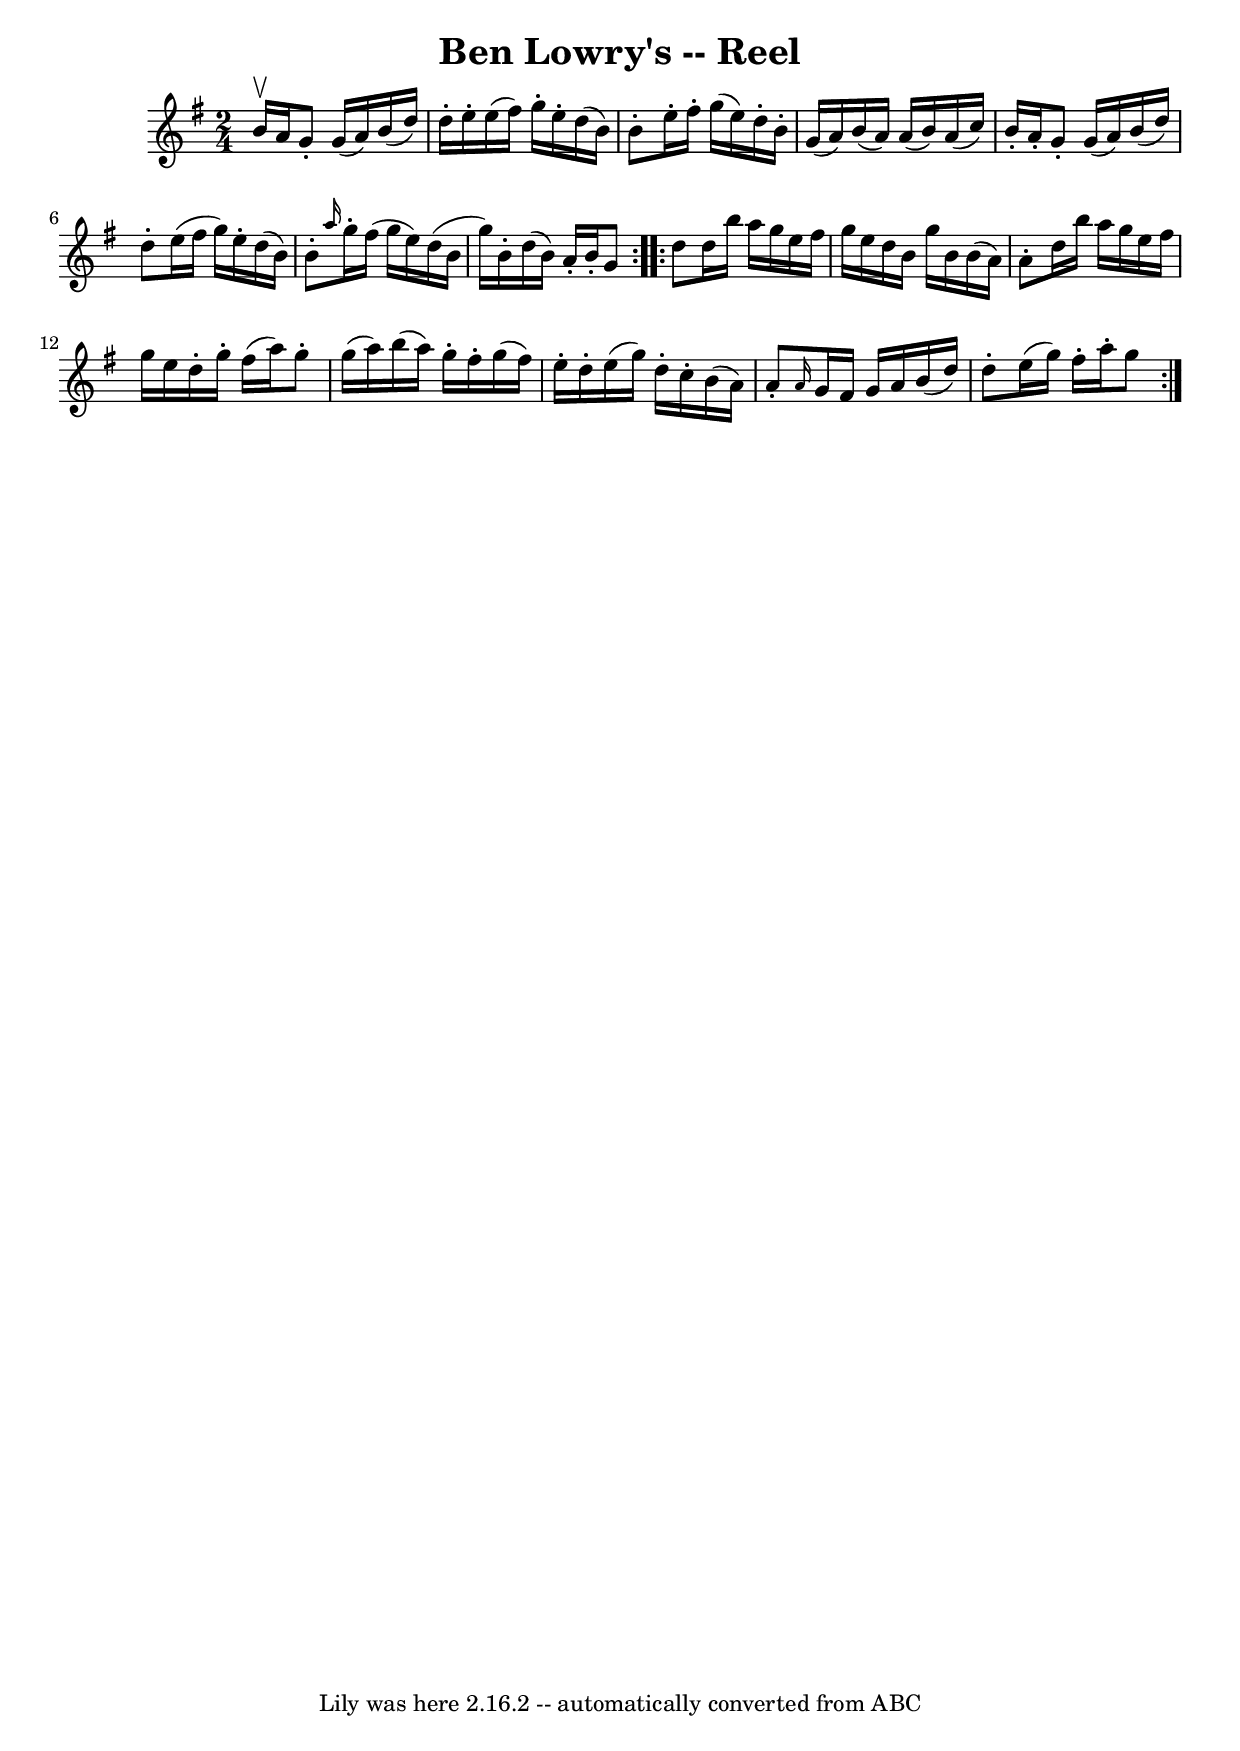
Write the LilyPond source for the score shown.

\version "2.7.40"
\include "Mammoth.ily"
\header {
	%% book = "Ryan's Mammoth Collection"
	crossRefNumber = "1"
	footnotes = "\\\\190"
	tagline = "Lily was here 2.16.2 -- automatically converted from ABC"
	title = "Ben Lowry's -- Reel"
}
voicedefault =  {


\repeat volta 2 {
\time 2/4 
\key g \major b'16^\upbow a'16  |
 g'8 -. g'16 (
a'16) b'16 (d''16) d''16 -. e''16 -.   |
 e''16 (
fis''16) g''16 -. e''16 -. d''16 (b'16) b'8 -.   |
   
e''16 -. fis''16 -. g''16 (e''16) d''16 -. b'16 -. g'16 (
a'16)   |
 b'16 (a'16) a'16 (b'16) a'16 (c''16  
-) b'16 -. a'16 -.   |
 g'8 -. g'16 (a'16) b'16 (
d''16) d''8 -.   |
 e''16 (fis''16 g''16) e''16 -.   
d''16 (b'16) b'8 -.   |
 \grace { a''16  } g''16 -.   
fis''16 (g''16 e''16) d''16 (b'16 g''16) b'16 -.   
|
 d''16 (b'16) a'16 -. b'16 -. g'8  }     
\repeat volta 2 { d''8  |
 d''16 b''16 a''16 g''16    
e''16 fis''16 g''16 e''16    |
 d''16 b'16 g''16 b'16 
 b'16 (a'16) a'8 -.   |
 d''16 b''16 a''16 g''16    
e''16 fis''16 g''16 e''16    |
 d''16 -. g''16 -. fis''16 
(a''16) g''8 -. g''16 (a''16)   |
 b''16 (a''16  
-) g''16 -. fis''16 -. g''16 (fis''16) e''16 -. d''16 -.   
|
 e''16 (g''16) d''16 -. c''16 -. b'16 (a'16) a'8 
-.   |
 \grace { a'16  } g'16 fis'16 g'16 a'16 b'16 (
d''16) d''8 -.   |
 e''16 (g''16) fis''16 -. a''16 -.   
g''8  }   
}

\score{
    <<

	\context Staff="default"
	{
	    \voicedefault 
	}

    >>
	\layout {
	}
	\midi {}
}
